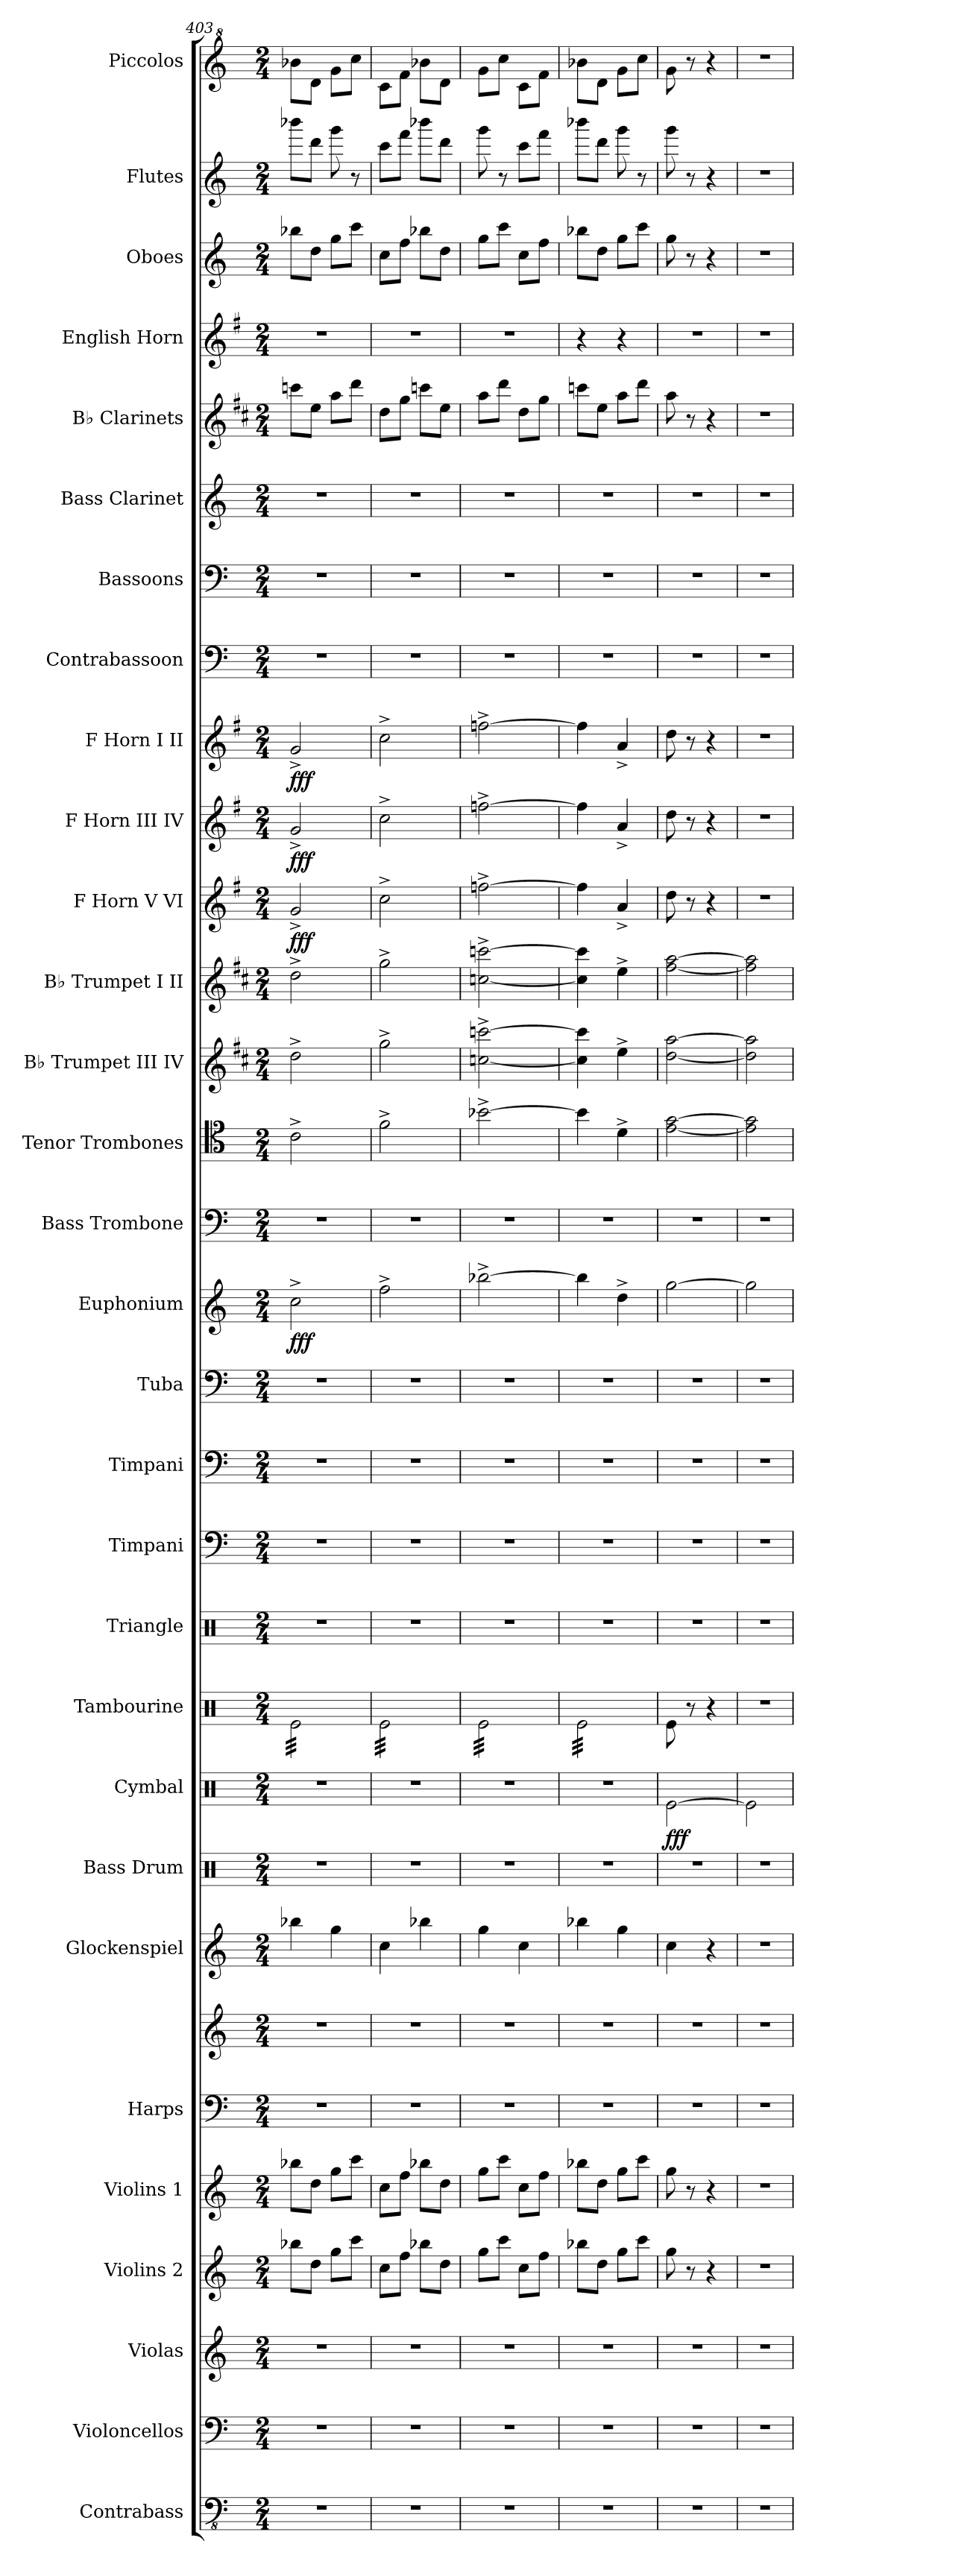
**kern	**kern	**kern	**kern	**kern	**kern	**kern	**kern	**kern	**kern	**dynam	**kern	**kern	**kern	**kern	**kern	**kern	**dynam	**kern	**kern	**kern	**kern	**kern	**dynam	**kern	**dynam	**kern	**dynam	**kern	**kern	**kern	**kern	**kern	**kern	**kern	**kern
*part30	*part29	*part28	*part27	*part26	*part25	*part25	*part24	*part23	*part22	*part22	*part21	*part20	*part19	*part18	*part17	*part16	*part16	*part15	*part14	*part13	*part12	*part11	*part11	*part10	*part10	*part9	*part9	*part8	*part7	*part6	*part5	*part4	*part3	*part2	*part1
*staff31	*staff30	*staff29	*staff28	*staff27	*staff26	*staff25	*staff24	*staff23	*staff22	*staff22	*staff21	*staff20	*staff19	*staff18	*staff17	*staff16	*staff16	*staff15	*staff14	*staff13	*staff12	*staff11	*staff11	*staff10	*staff10	*staff9	*staff9	*staff8	*staff7	*staff6	*staff5	*staff4	*staff3	*staff2	*staff1
*I"Contrabass	*I"Violoncellos	*I"Violas	*I"Violins 2	*I"Violins 1	*I"Harps	*	*I"Glockenspiel	*I"Bass Drum	*I"Cymbal	*	*I"Tambourine	*I"Triangle	*I"Timpani	*I"Timpani	*I"Tuba	*I"Euphonium	*	*I"Bass Trombone	*I"Tenor Trombones	*I"B♭ Trumpet III IV	*I"B♭ Trumpet I II	*I"F Horn V VI	*	*I"F Horn III IV	*	*I"F Horn I II	*	*I"Contrabassoon	*I"Bassoons	*I"Bass Clarinet	*I"B♭ Clarinets	*I"English Horn	*I"Oboes	*I"Flutes	*I"Piccolos
*I'Cb.	*I'Vc.	*I'Vla.	*I'Vln. 2	*I'Vln. 1	*I'Hrp.	*	*I'Glk.	*I'B. Dr.	*I'Cym.	*	*I'Tamb.	*I'Trgl.	*I'Timp.	*I'Timp.	*I'Tba.	*I'Euph.	*	*I'Tbn.	*I'Tbn.	*I'B♭ Tpt.	*I'B♭ Tpt.	*I'F Hn.	*	*I'F Hn.	*	*I'F Hn.	*	*I'Cbsn.	*I'Bsn.	*I'B. Cl.	*I'B♭ Cl.	*I'E. Hn.	*I'Ob.	*I'Fl.	*I'Picc.
*clefFv4	*clefF4	*clefG2	*clefG2	*clefG2	*clefF4	*clefG2	*clefG2	*clefX	*clefX	*	*clefX	*clefX	*clefF4	*clefF4	*clefF4	*clefG2	*	*clefF4	*clefC4	*clefG2	*clefG2	*clefG2	*	*clefG2	*	*clefG2	*	*clefF4	*clefF4	*clefG2	*clefG2	*clefG2	*clefG2	*clefG2	*clefG^2
*ITrd7c12	*	*	*	*	*	*	*ITrd-14c-24	*	*	*	*	*	*	*	*	*ITrd8c14	*	*	*	*ITrd1c2	*ITrd1c2	*ITrd4c7	*	*ITrd4c7	*	*ITrd4c7	*	*ITrd7c12	*	*ITrd8c14	*ITrd1c2	*ITrd4c7	*	*	*ITrd-7c-12
*k[]	*k[]	*k[]	*k[]	*k[]	*k[]	*k[]	*k[]	*k[]	*k[]	*	*k[]	*k[]	*k[]	*k[]	*k[]	*k[]	*	*k[]	*k[]	*k[]	*k[]	*k[]	*	*k[]	*	*k[]	*	*k[]	*k[]	*k[]	*k[]	*k[]	*k[]	*k[]	*k[]
*M2/4	*M2/4	*M2/4	*M2/4	*M2/4	*M2/4	*M2/4	*M2/4	*M2/4	*M2/4	*	*M2/4	*M2/4	*M2/4	*M2/4	*M2/4	*M2/4	*	*M2/4	*M2/4	*M2/4	*M2/4	*M2/4	*	*M2/4	*	*M2/4	*	*M2/4	*M2/4	*M2/4	*M2/4	*M2/4	*M2/4	*M2/4	*M2/4
=403	=403	=403	=403	=403	=403	=403	=403	=403	=403	=403	=403	=403	=403	=403	=403	=403	=403	=403	=403	=403	=403	=403	=403	=403	=403	=403	=403	=403	=403	=403	=403	=403	=403	=403	=403
!	!	!	!	!	!	!	!	!	!	!	!	!	!	!	!	!	!LO:DY:b	!	!	!	!	!	!LO:DY:b	!	!LO:DY:b	!	!LO:DY:b	!	!	!	!	!	!	!	!
*	*	*	*	*	*	*	*	*	*	*	*tremolo	*	*	*	*	*	*	*	*	*	*	*	*	*	*	*	*	*	*	*	*	*	*	*	*
2r	2r	2r	8bb-X\L	8bb-X\L	2r	2r	4bbbb-X\	2r	2r	.	32Re\LLL	2r	2r	2r	2r	2c^\	fff	2r	2c^\	2cc^\	2cc^\	2c^/	fff	2c^/	fff	2c^/	fff	2r	2r	2r	8bb-X\L	2r	8bb-X\L	8bbb-X\L	8bbb-X\L
.	.	.	.	.	.	.	.	.	.	.	32Re\	.	.	.	.	.	.	.	.	.	.	.	.	.	.	.	.	.	.	.	.	.	.	.	.
.	.	.	.	.	.	.	.	.	.	.	32Re\	.	.	.	.	.	.	.	.	.	.	.	.	.	.	.	.	.	.	.	.	.	.	.	.
.	.	.	.	.	.	.	.	.	.	.	32Re\	.	.	.	.	.	.	.	.	.	.	.	.	.	.	.	.	.	.	.	.	.	.	.	.
.	.	.	8dd\J	8dd\J	.	.	.	.	.	.	32Re\	.	.	.	.	.	.	.	.	.	.	.	.	.	.	.	.	.	.	.	8dd\J	.	8dd\J	8ddd\J	8ddd\J
.	.	.	.	.	.	.	.	.	.	.	32Re\	.	.	.	.	.	.	.	.	.	.	.	.	.	.	.	.	.	.	.	.	.	.	.	.
.	.	.	.	.	.	.	.	.	.	.	32Re\	.	.	.	.	.	.	.	.	.	.	.	.	.	.	.	.	.	.	.	.	.	.	.	.
.	.	.	.	.	.	.	.	.	.	.	32Re\	.	.	.	.	.	.	.	.	.	.	.	.	.	.	.	.	.	.	.	.	.	.	.	.
.	.	.	8gg\L	8gg\L	.	.	4gggg\	.	.	.	32Re\	.	.	.	.	.	.	.	.	.	.	.	.	.	.	.	.	.	.	.	8gg\L	.	8gg\L	8ggg\	8ggg\L
.	.	.	.	.	.	.	.	.	.	.	32Re\	.	.	.	.	.	.	.	.	.	.	.	.	.	.	.	.	.	.	.	.	.	.	.	.
.	.	.	.	.	.	.	.	.	.	.	32Re\	.	.	.	.	.	.	.	.	.	.	.	.	.	.	.	.	.	.	.	.	.	.	.	.
.	.	.	.	.	.	.	.	.	.	.	32Re\	.	.	.	.	.	.	.	.	.	.	.	.	.	.	.	.	.	.	.	.	.	.	.	.
.	.	.	8ccc\J	8ccc\J	.	.	.	.	.	.	32Re\	.	.	.	.	.	.	.	.	.	.	.	.	.	.	.	.	.	.	.	8ccc\J	.	8ccc\J	8r	8cccc\J
.	.	.	.	.	.	.	.	.	.	.	32Re\	.	.	.	.	.	.	.	.	.	.	.	.	.	.	.	.	.	.	.	.	.	.	.	.
.	.	.	.	.	.	.	.	.	.	.	32Re\	.	.	.	.	.	.	.	.	.	.	.	.	.	.	.	.	.	.	.	.	.	.	.	.
.	.	.	.	.	.	.	.	.	.	.	32Re\JJJ	.	.	.	.	.	.	.	.	.	.	.	.	.	.	.	.	.	.	.	.	.	.	.	.
=404	=404	=404	=404	=404	=404	=404	=404	=404	=404	=404	=404	=404	=404	=404	=404	=404	=404	=404	=404	=404	=404	=404	=404	=404	=404	=404	=404	=404	=404	=404	=404	=404	=404	=404	=404
2r	2r	2r	8cc\L	8cc\L	2r	2r	4cccc\	2r	2r	.	32Re\LLL	2r	2r	2r	2r	2f^\	.	2r	2f^\	2ff^\	2ff^\	2f^\	.	2f^\	.	2f^\	.	2r	2r	2r	8cc\L	2r	8cc\L	8ccc\L	8ccc\L
.	.	.	.	.	.	.	.	.	.	.	32Re\	.	.	.	.	.	.	.	.	.	.	.	.	.	.	.	.	.	.	.	.	.	.	.	.
.	.	.	.	.	.	.	.	.	.	.	32Re\	.	.	.	.	.	.	.	.	.	.	.	.	.	.	.	.	.	.	.	.	.	.	.	.
.	.	.	.	.	.	.	.	.	.	.	32Re\	.	.	.	.	.	.	.	.	.	.	.	.	.	.	.	.	.	.	.	.	.	.	.	.
.	.	.	8ff\J	8ff\J	.	.	.	.	.	.	32Re\	.	.	.	.	.	.	.	.	.	.	.	.	.	.	.	.	.	.	.	8ff\J	.	8ff\J	8fff\J	8fff\J
.	.	.	.	.	.	.	.	.	.	.	32Re\	.	.	.	.	.	.	.	.	.	.	.	.	.	.	.	.	.	.	.	.	.	.	.	.
.	.	.	.	.	.	.	.	.	.	.	32Re\	.	.	.	.	.	.	.	.	.	.	.	.	.	.	.	.	.	.	.	.	.	.	.	.
.	.	.	.	.	.	.	.	.	.	.	32Re\	.	.	.	.	.	.	.	.	.	.	.	.	.	.	.	.	.	.	.	.	.	.	.	.
.	.	.	8bb-X\L	8bb-X\L	.	.	4bbbb-X\	.	.	.	32Re\	.	.	.	.	.	.	.	.	.	.	.	.	.	.	.	.	.	.	.	8bb-X\L	.	8bb-X\L	8bbb-X\L	8bbb-X\L
.	.	.	.	.	.	.	.	.	.	.	32Re\	.	.	.	.	.	.	.	.	.	.	.	.	.	.	.	.	.	.	.	.	.	.	.	.
.	.	.	.	.	.	.	.	.	.	.	32Re\	.	.	.	.	.	.	.	.	.	.	.	.	.	.	.	.	.	.	.	.	.	.	.	.
.	.	.	.	.	.	.	.	.	.	.	32Re\	.	.	.	.	.	.	.	.	.	.	.	.	.	.	.	.	.	.	.	.	.	.	.	.
.	.	.	8dd\J	8dd\J	.	.	.	.	.	.	32Re\	.	.	.	.	.	.	.	.	.	.	.	.	.	.	.	.	.	.	.	8dd\J	.	8dd\J	8ddd\J	8ddd\J
.	.	.	.	.	.	.	.	.	.	.	32Re\	.	.	.	.	.	.	.	.	.	.	.	.	.	.	.	.	.	.	.	.	.	.	.	.
.	.	.	.	.	.	.	.	.	.	.	32Re\	.	.	.	.	.	.	.	.	.	.	.	.	.	.	.	.	.	.	.	.	.	.	.	.
.	.	.	.	.	.	.	.	.	.	.	32Re\JJJ	.	.	.	.	.	.	.	.	.	.	.	.	.	.	.	.	.	.	.	.	.	.	.	.
=405	=405	=405	=405	=405	=405	=405	=405	=405	=405	=405	=405	=405	=405	=405	=405	=405	=405	=405	=405	=405	=405	=405	=405	=405	=405	=405	=405	=405	=405	=405	=405	=405	=405	=405	=405
2r	2r	2r	8gg\L	8gg\L	2r	2r	4gggg\	2r	2r	.	32Re\LLL	2r	2r	2r	2r	[2b-X^\	.	2r	[2b-X^\	[2b-X\^ [2bb-X\^	[2b-X\^ [2bb-X\^	[2b-X^\	.	[2b-X^\	.	[2b-X^\	.	2r	2r	2r	8gg\L	2r	8gg\L	8ggg\	8ggg\L
.	.	.	.	.	.	.	.	.	.	.	32Re\	.	.	.	.	.	.	.	.	.	.	.	.	.	.	.	.	.	.	.	.	.	.	.	.
.	.	.	.	.	.	.	.	.	.	.	32Re\	.	.	.	.	.	.	.	.	.	.	.	.	.	.	.	.	.	.	.	.	.	.	.	.
.	.	.	.	.	.	.	.	.	.	.	32Re\	.	.	.	.	.	.	.	.	.	.	.	.	.	.	.	.	.	.	.	.	.	.	.	.
.	.	.	8ccc\J	8ccc\J	.	.	.	.	.	.	32Re\	.	.	.	.	.	.	.	.	.	.	.	.	.	.	.	.	.	.	.	8ccc\J	.	8ccc\J	8r	8cccc\J
.	.	.	.	.	.	.	.	.	.	.	32Re\	.	.	.	.	.	.	.	.	.	.	.	.	.	.	.	.	.	.	.	.	.	.	.	.
.	.	.	.	.	.	.	.	.	.	.	32Re\	.	.	.	.	.	.	.	.	.	.	.	.	.	.	.	.	.	.	.	.	.	.	.	.
.	.	.	.	.	.	.	.	.	.	.	32Re\	.	.	.	.	.	.	.	.	.	.	.	.	.	.	.	.	.	.	.	.	.	.	.	.
.	.	.	8cc\L	8cc\L	.	.	4cccc\	.	.	.	32Re\	.	.	.	.	.	.	.	.	.	.	.	.	.	.	.	.	.	.	.	8cc\L	.	8cc\L	8ccc\L	8ccc\L
.	.	.	.	.	.	.	.	.	.	.	32Re\	.	.	.	.	.	.	.	.	.	.	.	.	.	.	.	.	.	.	.	.	.	.	.	.
.	.	.	.	.	.	.	.	.	.	.	32Re\	.	.	.	.	.	.	.	.	.	.	.	.	.	.	.	.	.	.	.	.	.	.	.	.
.	.	.	.	.	.	.	.	.	.	.	32Re\	.	.	.	.	.	.	.	.	.	.	.	.	.	.	.	.	.	.	.	.	.	.	.	.
.	.	.	8ff\J	8ff\J	.	.	.	.	.	.	32Re\	.	.	.	.	.	.	.	.	.	.	.	.	.	.	.	.	.	.	.	8ff\J	.	8ff\J	8fff\J	8fff\J
.	.	.	.	.	.	.	.	.	.	.	32Re\	.	.	.	.	.	.	.	.	.	.	.	.	.	.	.	.	.	.	.	.	.	.	.	.
.	.	.	.	.	.	.	.	.	.	.	32Re\	.	.	.	.	.	.	.	.	.	.	.	.	.	.	.	.	.	.	.	.	.	.	.	.
.	.	.	.	.	.	.	.	.	.	.	32Re\JJJ	.	.	.	.	.	.	.	.	.	.	.	.	.	.	.	.	.	.	.	.	.	.	.	.
=406	=406	=406	=406	=406	=406	=406	=406	=406	=406	=406	=406	=406	=406	=406	=406	=406	=406	=406	=406	=406	=406	=406	=406	=406	=406	=406	=406	=406	=406	=406	=406	=406	=406	=406	=406
2r	2r	2r	8bb-X\L	8bb-X\L	2r	2r	4bbbb-X\	2r	2r	.	32Re\LLL	2r	2r	2r	2r	4b-\]	.	2r	4b-\]	4b-\] 4bb-\]	4b-\] 4bb-\]	4b-\]	.	4b-\]	.	4b-\]	.	2r	2r	2r	8bb-X\L	4r	8bb-X\L	8bbb-X\L	8bbb-X\L
.	.	.	.	.	.	.	.	.	.	.	32Re\	.	.	.	.	.	.	.	.	.	.	.	.	.	.	.	.	.	.	.	.	.	.	.	.
.	.	.	.	.	.	.	.	.	.	.	32Re\	.	.	.	.	.	.	.	.	.	.	.	.	.	.	.	.	.	.	.	.	.	.	.	.
.	.	.	.	.	.	.	.	.	.	.	32Re\	.	.	.	.	.	.	.	.	.	.	.	.	.	.	.	.	.	.	.	.	.	.	.	.
.	.	.	8dd\J	8dd\J	.	.	.	.	.	.	32Re\	.	.	.	.	.	.	.	.	.	.	.	.	.	.	.	.	.	.	.	8dd\J	.	8dd\J	8ddd\J	8ddd\J
.	.	.	.	.	.	.	.	.	.	.	32Re\	.	.	.	.	.	.	.	.	.	.	.	.	.	.	.	.	.	.	.	.	.	.	.	.
.	.	.	.	.	.	.	.	.	.	.	32Re\	.	.	.	.	.	.	.	.	.	.	.	.	.	.	.	.	.	.	.	.	.	.	.	.
.	.	.	.	.	.	.	.	.	.	.	32Re\	.	.	.	.	.	.	.	.	.	.	.	.	.	.	.	.	.	.	.	.	.	.	.	.
.	.	.	8gg\L	8gg\L	.	.	4gggg\	.	.	.	32Re\	.	.	.	.	4d^\	.	.	4d^\	4dd^\	4dd^\	4d^/	.	4d^/	.	4d^/	.	.	.	.	8gg\L	4r	8gg\L	8ggg\	8ggg\L
.	.	.	.	.	.	.	.	.	.	.	32Re\	.	.	.	.	.	.	.	.	.	.	.	.	.	.	.	.	.	.	.	.	.	.	.	.
.	.	.	.	.	.	.	.	.	.	.	32Re\	.	.	.	.	.	.	.	.	.	.	.	.	.	.	.	.	.	.	.	.	.	.	.	.
.	.	.	.	.	.	.	.	.	.	.	32Re\	.	.	.	.	.	.	.	.	.	.	.	.	.	.	.	.	.	.	.	.	.	.	.	.
.	.	.	8ccc\J	8ccc\J	.	.	.	.	.	.	32Re\	.	.	.	.	.	.	.	.	.	.	.	.	.	.	.	.	.	.	.	8ccc\J	.	8ccc\J	8r	8cccc\J
.	.	.	.	.	.	.	.	.	.	.	32Re\	.	.	.	.	.	.	.	.	.	.	.	.	.	.	.	.	.	.	.	.	.	.	.	.
.	.	.	.	.	.	.	.	.	.	.	32Re\	.	.	.	.	.	.	.	.	.	.	.	.	.	.	.	.	.	.	.	.	.	.	.	.
.	.	.	.	.	.	.	.	.	.	.	32Re\JJJ	.	.	.	.	.	.	.	.	.	.	.	.	.	.	.	.	.	.	.	.	.	.	.	.
*	*	*	*	*	*	*	*	*	*	*	*Xtremolo	*	*	*	*	*	*	*	*	*	*	*	*	*	*	*	*	*	*	*	*	*	*	*	*
=407	=407	=407	=407	=407	=407	=407	=407	=407	=407	=407	=407	=407	=407	=407	=407	=407	=407	=407	=407	=407	=407	=407	=407	=407	=407	=407	=407	=407	=407	=407	=407	=407	=407	=407	=407
!	!	!	!	!	!	!	!	!	!	!LO:DY:b	!	!	!	!	!	!	!	!	!	!	!	!	!	!	!	!	!	!	!	!	!	!	!	!	!
2r	2r	2r	8gg\	8gg\	2r	2r	4cccc\	2r	[2Re\	fff	8Re\	2r	2r	2r	2r	[2g\	.	2r	[2e\ [2g\	[2cc\ [2gg\	[2ee\ [2gg\	8g\	.	8g\	.	8g\	.	2r	2r	2r	8gg\	2r	8gg\	8ggg\	8ggg\
.	.	.	8r	8r	.	.	.	.	.	.	8r	.	.	.	.	.	.	.	.	.	.	8r	.	8r	.	8r	.	.	.	.	8r	.	8r	8r	8r
.	.	.	4r	4r	.	.	4r	.	.	.	4r	.	.	.	.	.	.	.	.	.	.	4r	.	4r	.	4r	.	.	.	.	4r	.	4r	4r	4r
=408	=408	=408	=408	=408	=408	=408	=408	=408	=408	=408	=408	=408	=408	=408	=408	=408	=408	=408	=408	=408	=408	=408	=408	=408	=408	=408	=408	=408	=408	=408	=408	=408	=408	=408	=408
2r	2r	2r	2r	2r	2r	2r	2r	2r	2Re\]	.	2r	2r	2r	2r	2r	2g\]	.	2r	2e\] 2g\]	2cc\] 2gg\]	2ee\] 2gg\]	2r	.	2r	.	2r	.	2r	2r	2r	2r	2r	2r	2r	2r
=	=	=	=	=	=	=	=	=	=	=	=	=	=	=	=	=	=	=	=	=	=	=	=	=	=	=	=	=	=	=	=	=	=	=	=
*-	*-	*-	*-	*-	*-	*-	*-	*-	*-	*-	*-	*-	*-	*-	*-	*-	*-	*-	*-	*-	*-	*-	*-	*-	*-	*-	*-	*-	*-	*-	*-	*-	*-	*-	*-
